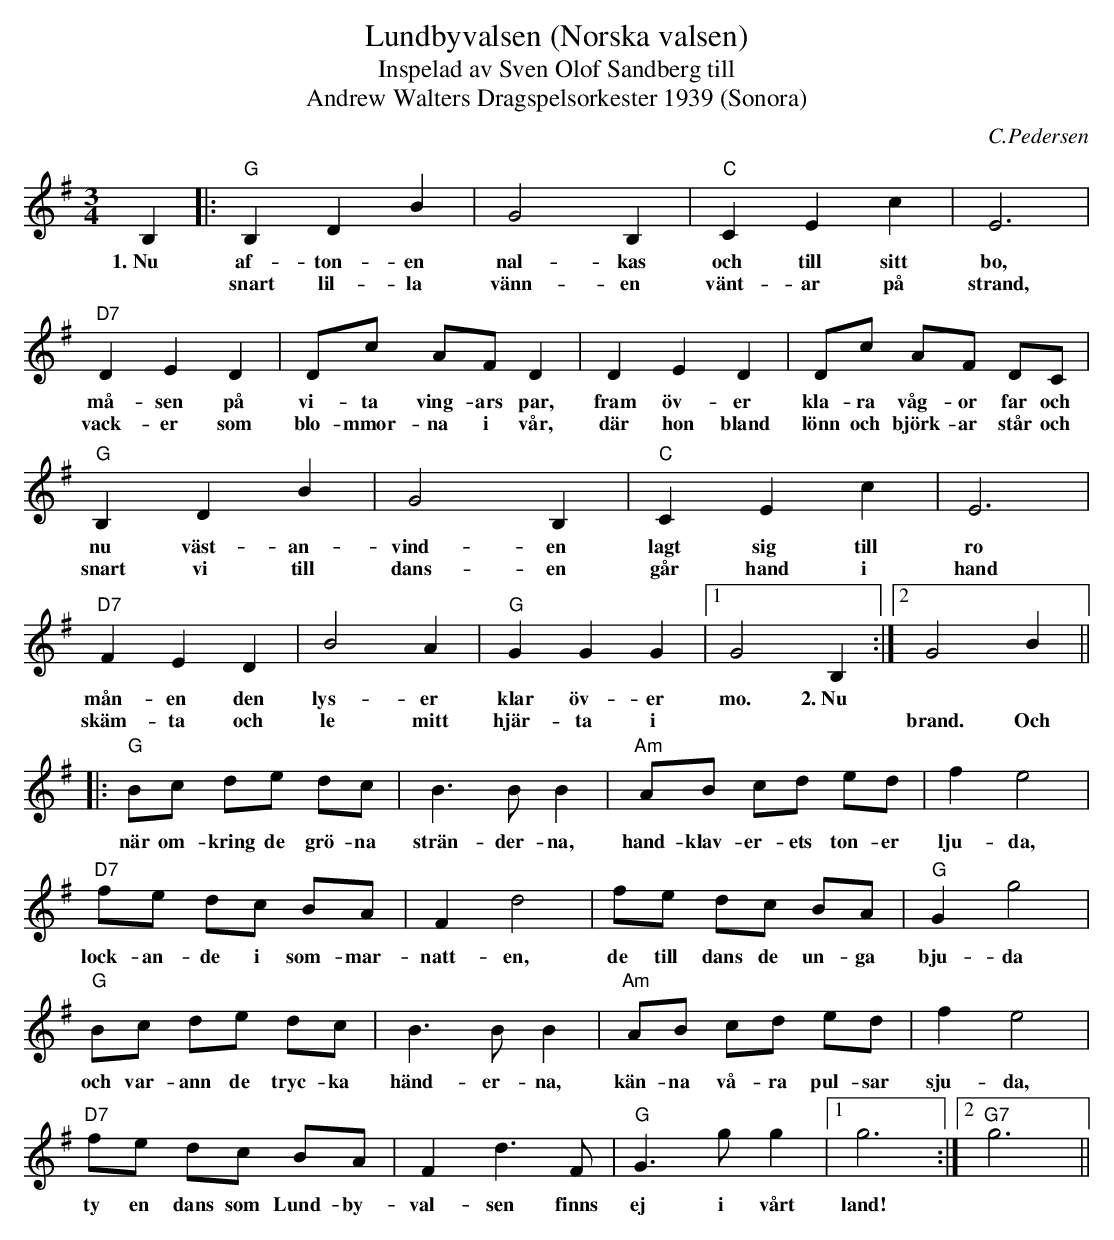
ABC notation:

X:1
T:Lundbyvalsen (Norska valsen)
T:Inspelad av Sven Olof Sandberg till
T:Andrew Walters Dragspelsorkester 1939 (Sonora)
C:C.Pedersen
M:3/4
L:1/8
K:G
B,2|:"G"B,2D2B2|G4B,2 | "C"C2E2c2 | E6 |
w:1.~Nu af-ton-en nal-kas och till sitt bo,
w:*snart lil-la vänn-en vänt-ar på strand,
"D7"D2E2D2 | Dc AF D2 | D2E2D2 | Dc AF DC |
w:må-sen på vi-ta ving-ars par, fram öv-er kla-ra våg-or far och
w:vack-er som blo-mmor-na i vår, där hon bland lönn och björk-ar står och
"G"B,2D2B2|G4B,2 | "C"C2E2c2 | E6 |
w:nu väst-an-vind-en lagt sig till ro
w:snart vi till dans-en går hand i hand
"D7"F2E2D2 | B4A2 | "G"G2G2G2 |1 G4 B,2:|2 G4B2||
w:mån-en den lys-er klar öv-er mo. 2.~Nu
w:skäm-ta och le mitt hjär-ta i **brand. Och
|: "G"Bc de dc | B3BB2 | "Am"AB cd ed | f2e4 |
w:när om-kring de grö-na strän-der-na, hand-klav-er-ets ton-er lju-da,
"D7"fe dc BA | F2d4 | fe dc BA | "G"G2g4 |
w:lock-an-de i som-mar-natt-en, de till dans de un-ga bju-da
"G" Bc de dc | B3BB2 | "Am"AB cd ed | f2e4 |
w:och var-ann de tryc-ka händ-er-na, kän-na vå-ra pul-sar sju-da,
"D7"fe dc BA | F2d3F | "G"G3gg2 |1 g6:|2 "G7"g6 ||
w:ty en dans som Lund-by-val-sen finns ej i vårt land!
